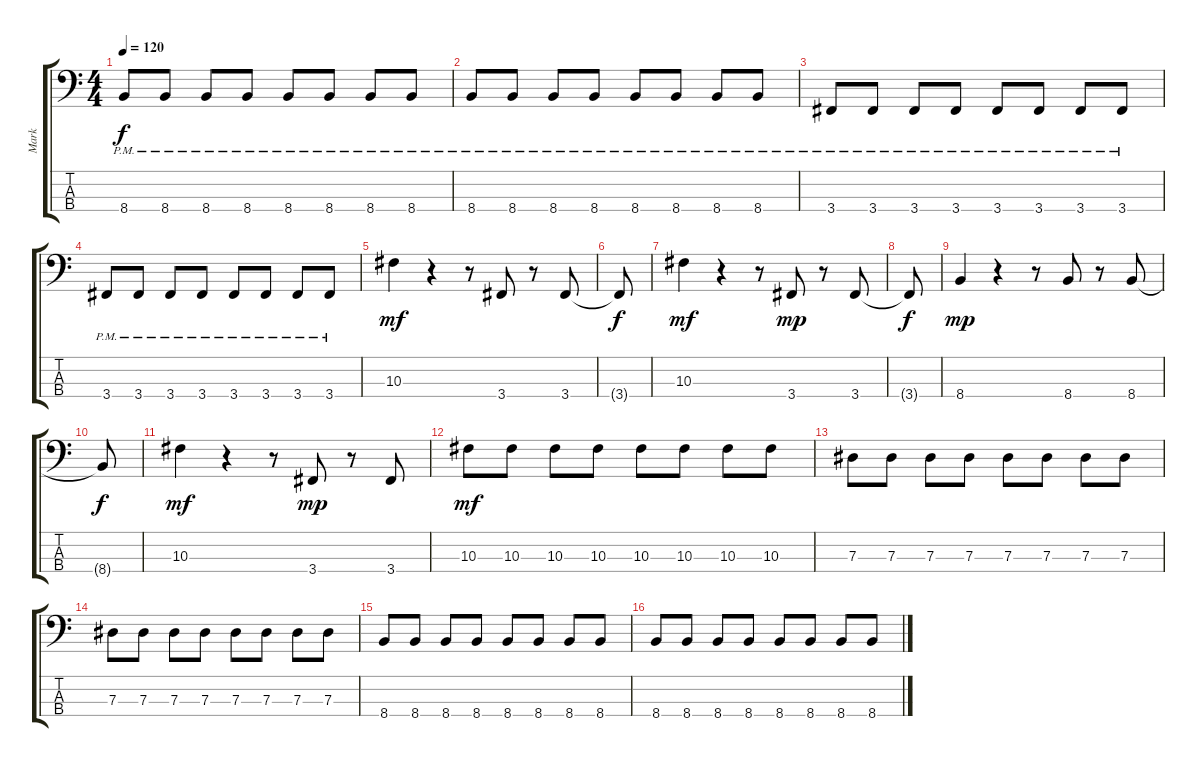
\track ("Mark" "Mark") {instrument electricbasspick}
\staff {score tabs}
\tuning (Gb2 Db2 Ab1 Eb1) {hide}
\ts (4 4)
\tempo 120
\clef f4
\ks c
8.4{pm}.8{dy f} 8.4{pm}.8 8.4{pm}.8 8.4{pm}.8 8.4{pm}.8 8.4{pm}.8 8.4{pm}.8 8.4{pm}.8 |
8.4{pm}.8 8.4{pm}.8 8.4{pm}.8 8.4{pm}.8 8.4{pm}.8 8.4{pm}.8 8.4{pm}.8 8.4{pm}.8 |
3.4{pm}.8 3.4{pm}.8 3.4{pm}.8 3.4{pm}.8 3.4{pm}.8 3.4{pm}.8 3.4{pm}.8 3.4{pm}.8 |
3.4{pm}.8 3.4{pm}.8 3.4{pm}.8 3.4{pm}.8 3.4{pm}.8 3.4{pm}.8 3.4{pm}.8 3.4{pm}.8 |
10.3.4{dy mf} r.4 r.8 3.4.8 r.8 3.4.8 |
3.4{t}.8{dy f} |
10.3.4{dy mf} r.4 r.8 3.4.8{dy mp} r.8 3.4.8 |
3.4{t}.8{dy f} |
8.4.4{dy mp} r.4 r.8 8.4.8 r.8 8.4.8 |
8.4{t}.8{dy f} |
10.3.4{dy mf} r.4 r.8 3.4.8{dy mp} r.8 3.4.8 |
10.3.8{dy mf} 10.3.8 10.3.8 10.3.8 10.3.8 10.3.8 10.3.8 10.3.8 |
7.3.8 7.3.8 7.3.8 7.3.8 7.3.8 7.3.8 7.3.8 7.3.8 |
7.3.8 7.3.8 7.3.8 7.3.8 7.3.8 7.3.8 7.3.8 7.3.8 |
8.4.8 8.4.8 8.4.8 8.4.8 8.4.8 8.4.8 8.4.8 8.4.8 |
8.4.8 8.4.8 8.4.8 8.4.8 8.4.8 8.4.8 8.4.8 8.4.8
